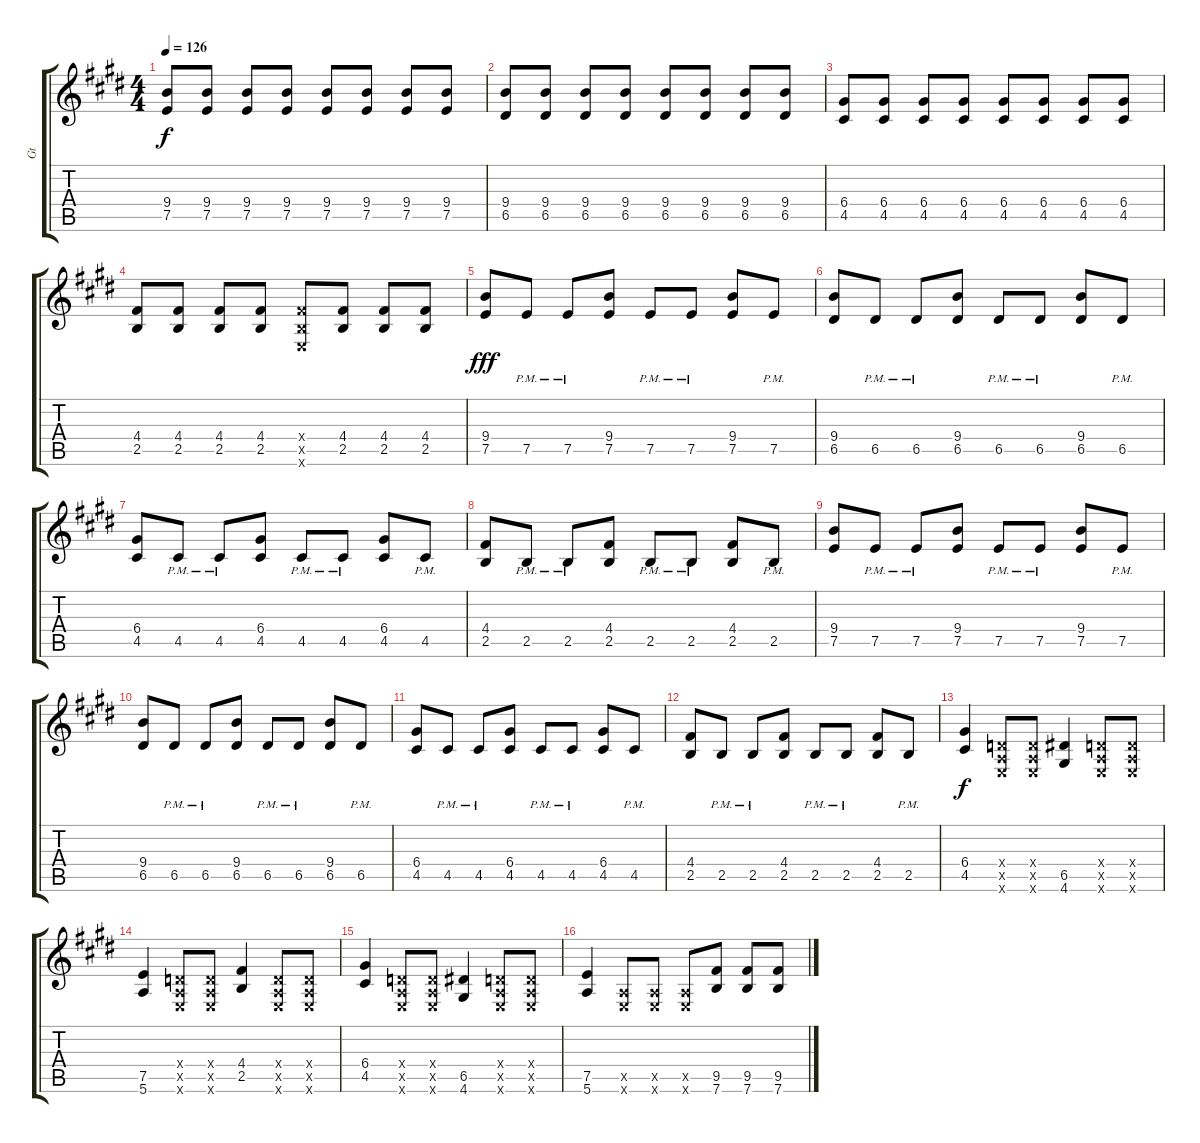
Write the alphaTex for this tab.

\track ("Gt" "Gt") {instrument electricguitarclean}
\staff {score tabs}
\tuning (E4 B3 G3 D3 A2 E2) {hide}
\ts (4 4)
\tempo 126
\clef g2
\ks e
(9.4 7.5).8{dy f} (9.4 7.5).8 (9.4 7.5).8 (9.4 7.5).8 (9.4 7.5).8 (9.4 7.5).8 (9.4 7.5).8 (9.4 7.5).8 |
(9.4 6.5).8 (9.4 6.5).8 (9.4 6.5).8 (9.4 6.5).8 (9.4 6.5).8 (9.4 6.5).8 (9.4 6.5).8 (9.4 6.5).8 |
(6.4 4.5).8 (6.4 4.5).8 (6.4 4.5).8 (6.4 4.5).8 (6.4 4.5).8 (6.4 4.5).8 (6.4 4.5).8 (6.4 4.5).8 |
(4.4 2.5).8 (4.4 2.5).8 (4.4 2.5).8 (4.4 2.5).8 (4.4{x} 2.5{x} 0.6{x}).8 (4.4 2.5).8 (4.4 2.5).8 (4.4 2.5).8 |
(9.4 7.5).8{dy fff} 7.5{pm}.8 7.5{pm}.8 (9.4 7.5).8 7.5{pm}.8 7.5{pm}.8 (9.4 7.5).8 7.5{pm}.8 |
(9.4 6.5).8 6.5{pm}.8 6.5{pm}.8 (9.4 6.5).8 6.5{pm}.8 6.5{pm}.8 (9.4 6.5).8 6.5{pm}.8 |
(6.4 4.5).8 4.5{pm}.8 4.5{pm}.8 (6.4 4.5).8 4.5{pm}.8 4.5{pm}.8 (6.4 4.5).8 4.5{pm}.8 |
(4.4 2.5).8 2.5{pm}.8 2.5{pm}.8 (4.4 2.5).8 2.5{pm}.8 2.5{pm}.8 (4.4 2.5).8 2.5{pm}.8 |
(9.4 7.5).8 7.5{pm}.8 7.5{pm}.8 (9.4 7.5).8 7.5{pm}.8 7.5{pm}.8 (9.4 7.5).8 7.5{pm}.8 |
(9.4 6.5).8 6.5{pm}.8 6.5{pm}.8 (9.4 6.5).8 6.5{pm}.8 6.5{pm}.8 (9.4 6.5).8 6.5{pm}.8 |
(6.4 4.5).8 4.5{pm}.8 4.5{pm}.8 (6.4 4.5).8 4.5{pm}.8 4.5{pm}.8 (6.4 4.5).8 4.5{pm}.8 |
(4.4 2.5).8 2.5{pm}.8 2.5{pm}.8 (4.4 2.5).8 2.5{pm}.8 2.5{pm}.8 (4.4 2.5).8 2.5{pm}.8 |
(6.4 4.5).4{dy f} (0.4{x} 0.5{x} 0.6{x}).8 (0.4{x} 0.5{x} 0.6{x}).8 (6.5 4.6).4 (0.4{x} 0.5{x} 0.6{x}).8 (0.4{x} 0.5{x} 0.6{x}).8 |
(7.5 5.6).4 (0.4{x} 0.5{x} 0.6{x}).8 (0.4{x} 0.5{x} 0.6{x}).8 (4.4 2.5).4 (0.4{x} 0.5{x} 0.6{x}).8 (0.4{x} 0.5{x} 0.6{x}).8 |
(6.4 4.5).4 (0.4{x} 0.5{x} 0.6{x}).8 (0.4{x} 0.5{x} 0.6{x}).8 (6.5 4.6).4 (0.4{x} 0.5{x} 0.6{x}).8 (0.4{x} 0.5{x} 0.6{x}).8 |
(7.5 5.6).4 (0.5{x} 0.6{x}).8 (0.5{x} 0.6{x}).8 (0.5{x} 0.6{x}).8 (9.5 7.6).8 (9.5 7.6).8 (9.5 7.6).8
